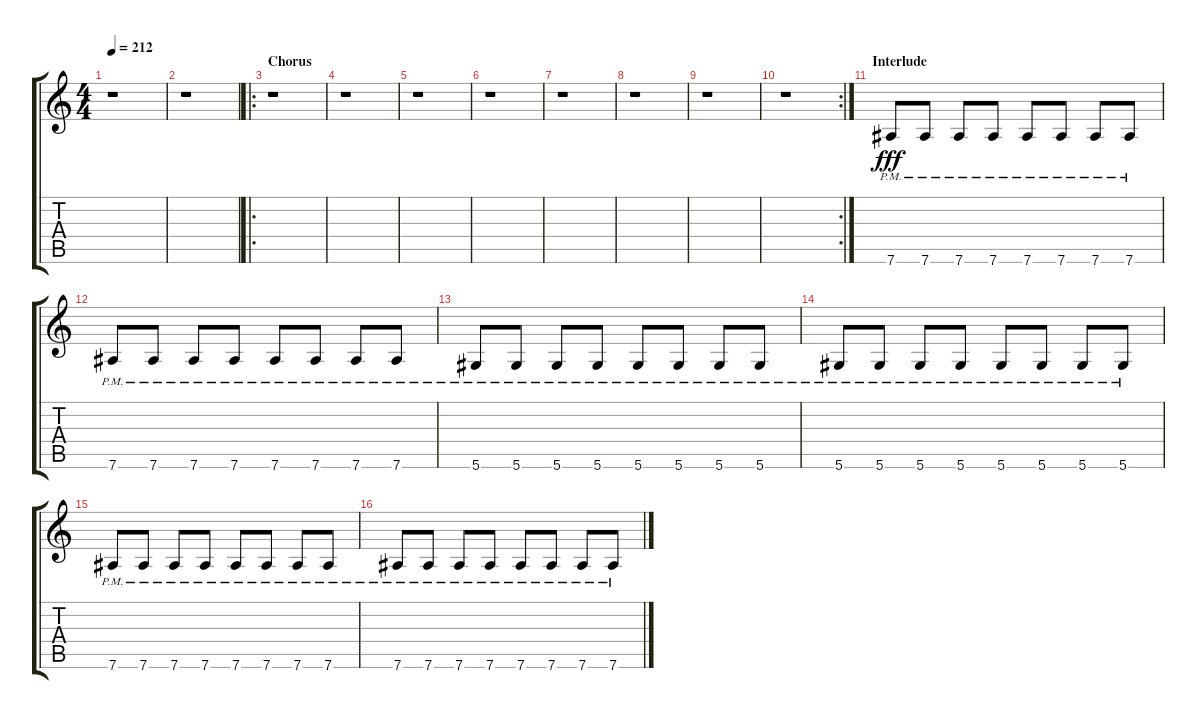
\track "" {instrument distortionguitar}
\staff {score tabs}
\tuning (Eb4 Bb3 Gb3 Db3 Ab2 Eb2) {hide}
\ts (4 4)
\tempo 212
\clef g2
\ks c
r.1{dy fff} |
r.1 |
\ro
\section ("" "Chorus")
r.1 |
r.1 |
r.1 |
r.1 |
r.1 |
r.1 |
r.1 |
\rc 2
r.1 |
\section ("" "Interlude")
7.6{pm}.8 7.6{pm}.8 7.6{pm}.8 7.6{pm}.8 7.6{pm}.8 7.6{pm}.8 7.6{pm}.8 7.6{pm}.8 |
7.6{pm}.8 7.6{pm}.8 7.6{pm}.8 7.6{pm}.8 7.6{pm}.8 7.6{pm}.8 7.6{pm}.8 7.6{pm}.8 |
5.6{pm}.8 5.6{pm}.8 5.6{pm}.8 5.6{pm}.8 5.6{pm}.8 5.6{pm}.8 5.6{pm}.8 5.6{pm}.8 |
5.6{pm}.8 5.6{pm}.8 5.6{pm}.8 5.6{pm}.8 5.6{pm}.8 5.6{pm}.8 5.6{pm}.8 5.6{pm}.8 |
7.6{pm}.8 7.6{pm}.8 7.6{pm}.8 7.6{pm}.8 7.6{pm}.8 7.6{pm}.8 7.6{pm}.8 7.6{pm}.8 |
7.6{pm}.8 7.6{pm}.8 7.6{pm}.8 7.6{pm}.8 7.6{pm}.8 7.6{pm}.8 7.6{pm}.8 7.6{pm}.8
